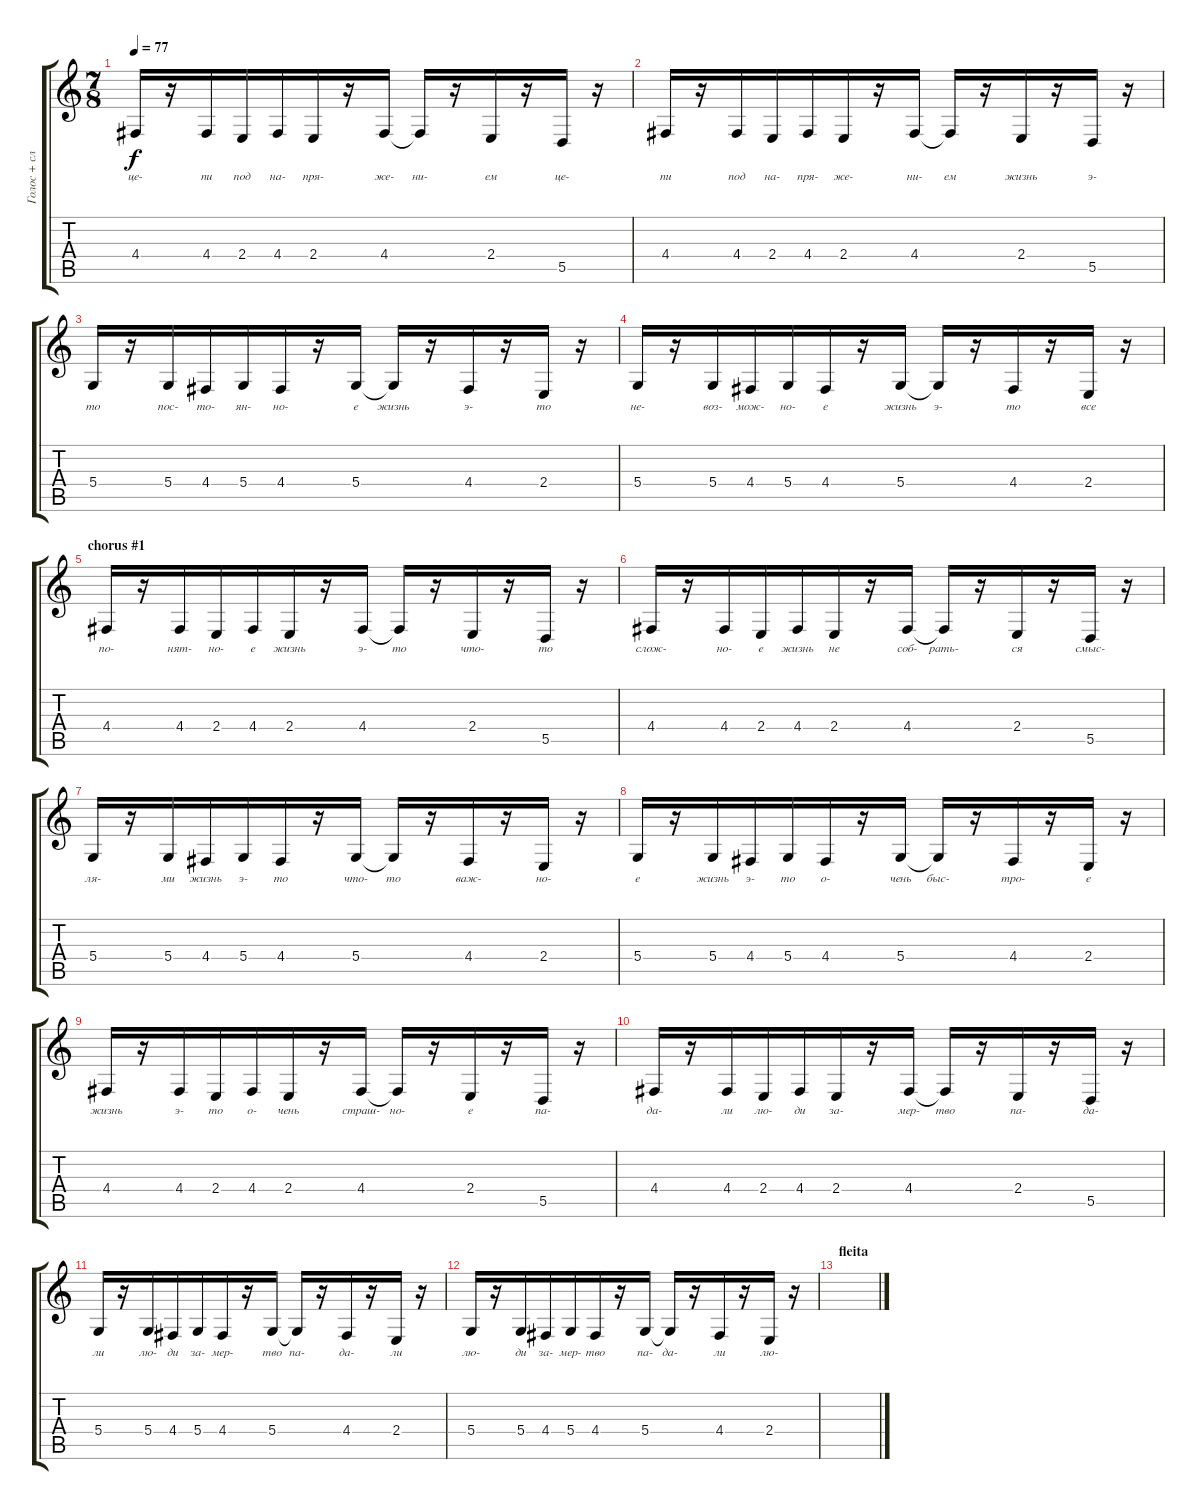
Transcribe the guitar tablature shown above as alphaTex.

\track ("Голос + слова" "Голос + сл") {instrument voiceoohs}
\staff {score tabs}
\tuning (E4 B3 G3 D3 A2 E2) {hide}
\ts (7 8)
\tempo 77
\clef g2
\ks c
4.4.16{lyrics (0 "це-") lyrics (1 "") lyrics (2 "") lyrics (3 "") lyrics (4 "") dy f} r.16 4.4.16{lyrics (0 "пи") lyrics (1 "") lyrics (2 "") lyrics (3 "") lyrics (4 "")} 2.4.16{lyrics (0 "под") lyrics (1 "") lyrics (2 "") lyrics (3 "") lyrics (4 "")} 4.4.16{lyrics (0 "на-") lyrics (1 "") lyrics (2 "") lyrics (3 "") lyrics (4 "")} 2.4.16{lyrics (0 "пря-") lyrics (1 "") lyrics (2 "") lyrics (3 "") lyrics (4 "")} r.16 4.4.16{lyrics (0 "же-") lyrics (1 "") lyrics (2 "") lyrics (3 "") lyrics (4 "")} 4.4{t}.16{lyrics (0 "ни-") lyrics (1 "") lyrics (2 "") lyrics (3 "") lyrics (4 "")} r.16 2.4.16{lyrics (0 "ем") lyrics (1 "") lyrics (2 "") lyrics (3 "") lyrics (4 "")} r.16 5.5.16{lyrics (0 "це-") lyrics (1 "") lyrics (2 "") lyrics (3 "") lyrics (4 "")} r.16 |
4.4.16{lyrics (0 "пи") lyrics (1 "") lyrics (2 "") lyrics (3 "") lyrics (4 "")} r.16 4.4.16{lyrics (0 "под") lyrics (1 "") lyrics (2 "") lyrics (3 "") lyrics (4 "")} 2.4.16{lyrics (0 "на-") lyrics (1 "") lyrics (2 "") lyrics (3 "") lyrics (4 "")} 4.4.16{lyrics (0 "пря-") lyrics (1 "") lyrics (2 "") lyrics (3 "") lyrics (4 "")} 2.4.16{lyrics (0 "же-") lyrics (1 "") lyrics (2 "") lyrics (3 "") lyrics (4 "")} r.16 4.4.16{lyrics (0 "ни-") lyrics (1 "") lyrics (2 "") lyrics (3 "") lyrics (4 "")} 4.4{t}.16{lyrics (0 "ем") lyrics (1 "") lyrics (2 "") lyrics (3 "") lyrics (4 "")} r.16 2.4.16{lyrics (0 "жизнь") lyrics (1 "") lyrics (2 "") lyrics (3 "") lyrics (4 "")} r.16 5.5.16{lyrics (0 "э-") lyrics (1 "") lyrics (2 "") lyrics (3 "") lyrics (4 "")} r.16 |
5.4.16{lyrics (0 "то") lyrics (1 "") lyrics (2 "") lyrics (3 "") lyrics (4 "")} r.16 5.4.16{lyrics (0 "пос-") lyrics (1 "") lyrics (2 "") lyrics (3 "") lyrics (4 "")} 4.4.16{lyrics (0 "то-") lyrics (1 "") lyrics (2 "") lyrics (3 "") lyrics (4 "")} 5.4.16{lyrics (0 "ян-") lyrics (1 "") lyrics (2 "") lyrics (3 "") lyrics (4 "")} 4.4.16{lyrics (0 "но-") lyrics (1 "") lyrics (2 "") lyrics (3 "") lyrics (4 "")} r.16 5.4.16{lyrics (0 "е") lyrics (1 "") lyrics (2 "") lyrics (3 "") lyrics (4 "")} 5.4{t}.16{lyrics (0 "жизнь") lyrics (1 "") lyrics (2 "") lyrics (3 "") lyrics (4 "")} r.16 4.4.16{lyrics (0 "э-") lyrics (1 "") lyrics (2 "") lyrics (3 "") lyrics (4 "")} r.16 2.4.16{lyrics (0 "то") lyrics (1 "") lyrics (2 "") lyrics (3 "") lyrics (4 "")} r.16 |
5.4.16{lyrics (0 "не-") lyrics (1 "") lyrics (2 "") lyrics (3 "") lyrics (4 "")} r.16 5.4.16{lyrics (0 "воз-") lyrics (1 "") lyrics (2 "") lyrics (3 "") lyrics (4 "")} 4.4.16{lyrics (0 "мож-") lyrics (1 "") lyrics (2 "") lyrics (3 "") lyrics (4 "")} 5.4.16{lyrics (0 "но-") lyrics (1 "") lyrics (2 "") lyrics (3 "") lyrics (4 "")} 4.4.16{lyrics (0 "е") lyrics (1 "") lyrics (2 "") lyrics (3 "") lyrics (4 "")} r.16 5.4.16{lyrics (0 "жизнь") lyrics (1 "") lyrics (2 "") lyrics (3 "") lyrics (4 "")} 5.4{t}.16{lyrics (0 "э-") lyrics (1 "") lyrics (2 "") lyrics (3 "") lyrics (4 "")} r.16 4.4.16{lyrics (0 "то") lyrics (1 "") lyrics (2 "") lyrics (3 "") lyrics (4 "")} r.16 2.4.16{lyrics (0 "все") lyrics (1 "") lyrics (2 "") lyrics (3 "") lyrics (4 "")} r.16 |
\section ("" "chorus #1")
4.4.16{lyrics (0 "по-") lyrics (1 "") lyrics (2 "") lyrics (3 "") lyrics (4 "")} r.16 4.4.16{lyrics (0 "нят-") lyrics (1 "") lyrics (2 "") lyrics (3 "") lyrics (4 "")} 2.4.16{lyrics (0 "но-") lyrics (1 "") lyrics (2 "") lyrics (3 "") lyrics (4 "")} 4.4.16{lyrics (0 "е") lyrics (1 "") lyrics (2 "") lyrics (3 "") lyrics (4 "")} 2.4.16{lyrics (0 "жизнь") lyrics (1 "") lyrics (2 "") lyrics (3 "") lyrics (4 "")} r.16 4.4.16{lyrics (0 "э-") lyrics (1 "") lyrics (2 "") lyrics (3 "") lyrics (4 "")} 4.4{t}.16{lyrics (0 "то") lyrics (1 "") lyrics (2 "") lyrics (3 "") lyrics (4 "")} r.16 2.4.16{lyrics (0 "что-") lyrics (1 "") lyrics (2 "") lyrics (3 "") lyrics (4 "")} r.16 5.5.16{lyrics (0 "то") lyrics (1 "") lyrics (2 "") lyrics (3 "") lyrics (4 "")} r.16 |
4.4.16{lyrics (0 "слож-") lyrics (1 "") lyrics (2 "") lyrics (3 "") lyrics (4 "")} r.16 4.4.16{lyrics (0 "но-") lyrics (1 "") lyrics (2 "") lyrics (3 "") lyrics (4 "")} 2.4.16{lyrics (0 "е") lyrics (1 "") lyrics (2 "") lyrics (3 "") lyrics (4 "")} 4.4.16{lyrics (0 "жизнь") lyrics (1 "") lyrics (2 "") lyrics (3 "") lyrics (4 "")} 2.4.16{lyrics (0 "не") lyrics (1 "") lyrics (2 "") lyrics (3 "") lyrics (4 "")} r.16 4.4.16{lyrics (0 "соб-") lyrics (1 "") lyrics (2 "") lyrics (3 "") lyrics (4 "")} 4.4{t}.16{lyrics (0 "рать-") lyrics (1 "") lyrics (2 "") lyrics (3 "") lyrics (4 "")} r.16 2.4.16{lyrics (0 "ся") lyrics (1 "") lyrics (2 "") lyrics (3 "") lyrics (4 "")} r.16 5.5.16{lyrics (0 "смыс-") lyrics (1 "") lyrics (2 "") lyrics (3 "") lyrics (4 "")} r.16 |
5.4.16{lyrics (0 "ля-") lyrics (1 "") lyrics (2 "") lyrics (3 "") lyrics (4 "")} r.16 5.4.16{lyrics (0 "ми") lyrics (1 "") lyrics (2 "") lyrics (3 "") lyrics (4 "")} 4.4.16{lyrics (0 "жизнь") lyrics (1 "") lyrics (2 "") lyrics (3 "") lyrics (4 "")} 5.4.16{lyrics (0 "э-") lyrics (1 "") lyrics (2 "") lyrics (3 "") lyrics (4 "")} 4.4.16{lyrics (0 "то") lyrics (1 "") lyrics (2 "") lyrics (3 "") lyrics (4 "")} r.16 5.4.16{lyrics (0 "что-") lyrics (1 "") lyrics (2 "") lyrics (3 "") lyrics (4 "")} 5.4{t}.16{lyrics (0 "то") lyrics (1 "") lyrics (2 "") lyrics (3 "") lyrics (4 "")} r.16 4.4.16{lyrics (0 "важ-") lyrics (1 "") lyrics (2 "") lyrics (3 "") lyrics (4 "")} r.16 2.4.16{lyrics (0 "но-") lyrics (1 "") lyrics (2 "") lyrics (3 "") lyrics (4 "")} r.16 |
5.4.16{lyrics (0 "е") lyrics (1 "") lyrics (2 "") lyrics (3 "") lyrics (4 "")} r.16 5.4.16{lyrics (0 "жизнь") lyrics (1 "") lyrics (2 "") lyrics (3 "") lyrics (4 "")} 4.4.16{lyrics (0 "э-") lyrics (1 "") lyrics (2 "") lyrics (3 "") lyrics (4 "")} 5.4.16{lyrics (0 "то") lyrics (1 "") lyrics (2 "") lyrics (3 "") lyrics (4 "")} 4.4.16{lyrics (0 "о-") lyrics (1 "") lyrics (2 "") lyrics (3 "") lyrics (4 "")} r.16 5.4.16{lyrics (0 "чень") lyrics (1 "") lyrics (2 "") lyrics (3 "") lyrics (4 "")} 5.4{t}.16{lyrics (0 "быс-") lyrics (1 "") lyrics (2 "") lyrics (3 "") lyrics (4 "")} r.16 4.4.16{lyrics (0 "тро-") lyrics (1 "") lyrics (2 "") lyrics (3 "") lyrics (4 "")} r.16 2.4.16{lyrics (0 "е") lyrics (1 "") lyrics (2 "") lyrics (3 "") lyrics (4 "")} r.16 |
4.4.16{lyrics (0 "жизнь") lyrics (1 "") lyrics (2 "") lyrics (3 "") lyrics (4 "")} r.16 4.4.16{lyrics (0 "э-") lyrics (1 "") lyrics (2 "") lyrics (3 "") lyrics (4 "")} 2.4.16{lyrics (0 "то") lyrics (1 "") lyrics (2 "") lyrics (3 "") lyrics (4 "")} 4.4.16{lyrics (0 "о-") lyrics (1 "") lyrics (2 "") lyrics (3 "") lyrics (4 "")} 2.4.16{lyrics (0 "чень") lyrics (1 "") lyrics (2 "") lyrics (3 "") lyrics (4 "")} r.16 4.4.16{lyrics (0 "страш-") lyrics (1 "") lyrics (2 "") lyrics (3 "") lyrics (4 "")} 4.4{t}.16{lyrics (0 "но-") lyrics (1 "") lyrics (2 "") lyrics (3 "") lyrics (4 "")} r.16 2.4.16{lyrics (0 "е") lyrics (1 "") lyrics (2 "") lyrics (3 "") lyrics (4 "")} r.16 5.5.16{lyrics (0 "па-") lyrics (1 "") lyrics (2 "") lyrics (3 "") lyrics (4 "")} r.16 |
4.4.16{lyrics (0 "да-") lyrics (1 "") lyrics (2 "") lyrics (3 "") lyrics (4 "")} r.16 4.4.16{lyrics (0 "ли") lyrics (1 "") lyrics (2 "") lyrics (3 "") lyrics (4 "")} 2.4.16{lyrics (0 "лю-") lyrics (1 "") lyrics (2 "") lyrics (3 "") lyrics (4 "")} 4.4.16{lyrics (0 "ди") lyrics (1 "") lyrics (2 "") lyrics (3 "") lyrics (4 "")} 2.4.16{lyrics (0 "за-") lyrics (1 "") lyrics (2 "") lyrics (3 "") lyrics (4 "")} r.16 4.4.16{lyrics (0 "мер-") lyrics (1 "") lyrics (2 "") lyrics (3 "") lyrics (4 "")} 4.4{t}.16{lyrics (0 "тво") lyrics (1 "") lyrics (2 "") lyrics (3 "") lyrics (4 "")} r.16 2.4.16{lyrics (0 "па-") lyrics (1 "") lyrics (2 "") lyrics (3 "") lyrics (4 "")} r.16 5.5.16{lyrics (0 "да-") lyrics (1 "") lyrics (2 "") lyrics (3 "") lyrics (4 "")} r.16 |
5.4.16{lyrics (0 "ли") lyrics (1 "") lyrics (2 "") lyrics (3 "") lyrics (4 "")} r.16 5.4.16{lyrics (0 "лю-") lyrics (1 "") lyrics (2 "") lyrics (3 "") lyrics (4 "")} 4.4.16{lyrics (0 "ди") lyrics (1 "") lyrics (2 "") lyrics (3 "") lyrics (4 "")} 5.4.16{lyrics (0 "за-") lyrics (1 "") lyrics (2 "") lyrics (3 "") lyrics (4 "")} 4.4.16{lyrics (0 "мер-") lyrics (1 "") lyrics (2 "") lyrics (3 "") lyrics (4 "")} r.16 5.4.16{lyrics (0 "тво") lyrics (1 "") lyrics (2 "") lyrics (3 "") lyrics (4 "")} 5.4{t}.16{lyrics (0 "па-") lyrics (1 "") lyrics (2 "") lyrics (3 "") lyrics (4 "")} r.16 4.4.16{lyrics (0 "да-") lyrics (1 "") lyrics (2 "") lyrics (3 "") lyrics (4 "")} r.16 2.4.16{lyrics (0 "ли") lyrics (1 "") lyrics (2 "") lyrics (3 "") lyrics (4 "")} r.16 |
5.4.16{lyrics (0 "лю-") lyrics (1 "") lyrics (2 "") lyrics (3 "") lyrics (4 "")} r.16 5.4.16{lyrics (0 "ди") lyrics (1 "") lyrics (2 "") lyrics (3 "") lyrics (4 "")} 4.4.16{lyrics (0 "за-") lyrics (1 "") lyrics (2 "") lyrics (3 "") lyrics (4 "")} 5.4.16{lyrics (0 "мер-") lyrics (1 "") lyrics (2 "") lyrics (3 "") lyrics (4 "")} 4.4.16{lyrics (0 "тво") lyrics (1 "") lyrics (2 "") lyrics (3 "") lyrics (4 "")} r.16 5.4.16{lyrics (0 "па-") lyrics (1 "") lyrics (2 "") lyrics (3 "") lyrics (4 "")} 5.4{t}.16{lyrics (0 "да-") lyrics (1 "") lyrics (2 "") lyrics (3 "") lyrics (4 "")} r.16 4.4.16{lyrics (0 "ли") lyrics (1 "") lyrics (2 "") lyrics (3 "") lyrics (4 "")} r.16 2.4.16{lyrics (0 "лю-") lyrics (1 "") lyrics (2 "") lyrics (3 "") lyrics (4 "")} r.16 |
\section ("" "fleita")
